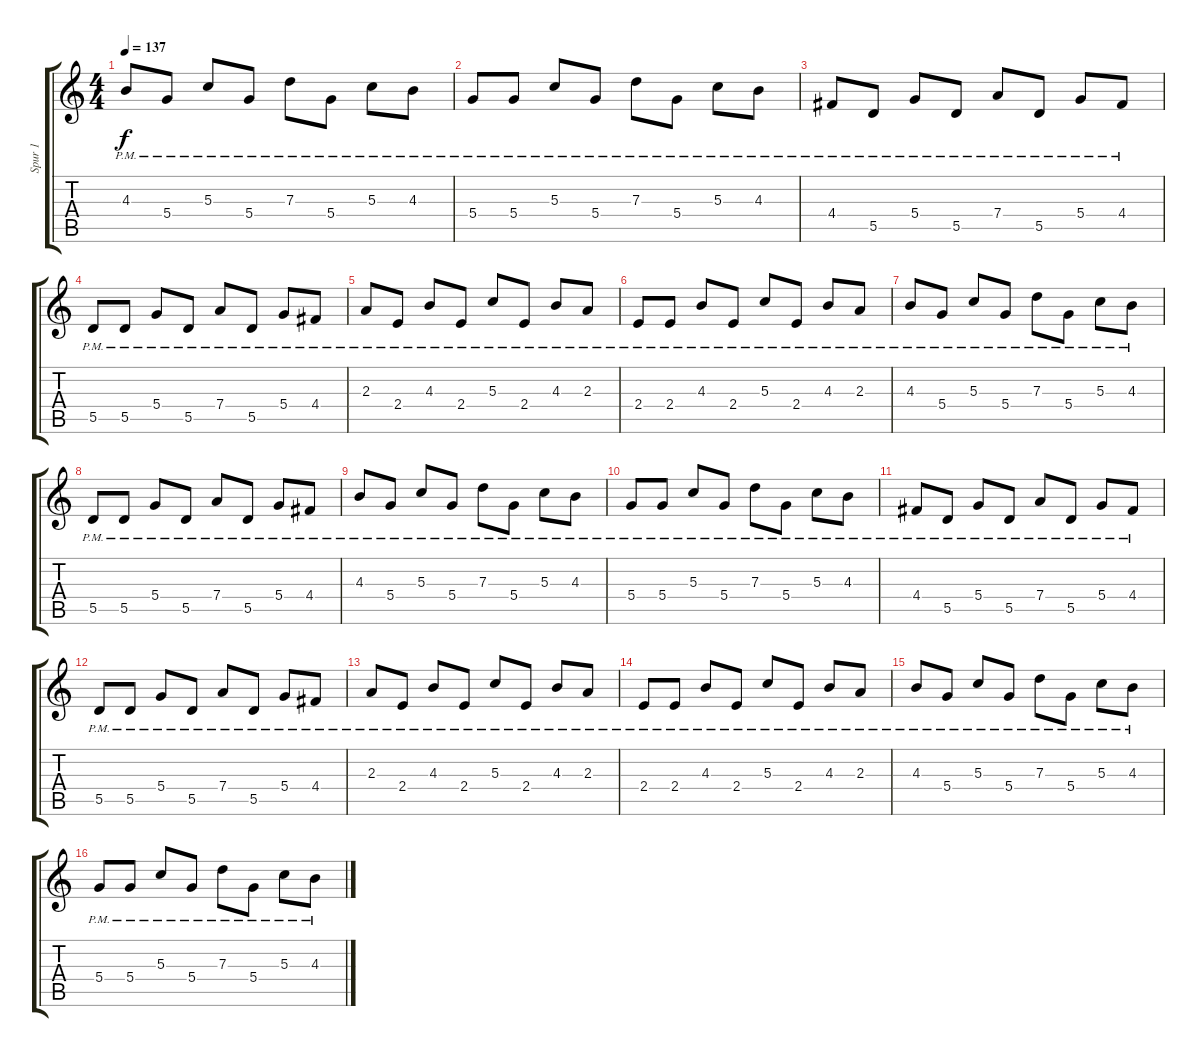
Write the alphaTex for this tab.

\track ("Spur 1" "Spur 1") {instrument overdrivenguitar}
\staff {score tabs}
\tuning (E4 B3 G3 D3 A2 E2) {hide}
\ts (4 4)
\tempo 137
\clef g2
\ks c
4.3{pm}.8{dy f} 5.4{pm}.8 5.3{pm}.8 5.4{pm}.8 7.3{pm}.8 5.4{pm}.8 5.3{pm}.8 4.3{pm}.8 |
5.4{pm}.8 5.4{pm}.8 5.3{pm}.8 5.4{pm}.8 7.3{pm}.8 5.4{pm}.8 5.3{pm}.8 4.3{pm}.8 |
4.4{pm}.8 5.5{pm}.8 5.4{pm}.8 5.5{pm}.8 7.4{pm}.8 5.5{pm}.8 5.4{pm}.8 4.4{pm}.8 |
5.5{pm}.8 5.5{pm}.8 5.4{pm}.8 5.5{pm}.8 7.4{pm}.8 5.5{pm}.8 5.4{pm}.8 4.4{pm}.8 |
2.3{pm}.8 2.4{pm}.8 4.3{pm}.8 2.4{pm}.8 5.3{pm}.8 2.4{pm}.8 4.3{pm}.8 2.3{pm}.8 |
2.4{pm}.8 2.4{pm}.8 4.3{pm}.8 2.4{pm}.8 5.3{pm}.8 2.4{pm}.8 4.3{pm}.8 2.3{pm}.8 |
4.3{pm}.8 5.4{pm}.8 5.3{pm}.8 5.4{pm}.8 7.3{pm}.8 5.4{pm}.8 5.3{pm}.8 4.3{pm}.8 |
5.5{pm}.8 5.5{pm}.8 5.4{pm}.8 5.5{pm}.8 7.4{pm}.8 5.5{pm}.8 5.4{pm}.8 4.4{pm}.8 |
4.3{pm}.8 5.4{pm}.8 5.3{pm}.8 5.4{pm}.8 7.3{pm}.8 5.4{pm}.8 5.3{pm}.8 4.3{pm}.8 |
5.4{pm}.8 5.4{pm}.8 5.3{pm}.8 5.4{pm}.8 7.3{pm}.8 5.4{pm}.8 5.3{pm}.8 4.3{pm}.8 |
4.4{pm}.8 5.5{pm}.8 5.4{pm}.8 5.5{pm}.8 7.4{pm}.8 5.5{pm}.8 5.4{pm}.8 4.4{pm}.8 |
5.5{pm}.8 5.5{pm}.8 5.4{pm}.8 5.5{pm}.8 7.4{pm}.8 5.5{pm}.8 5.4{pm}.8 4.4{pm}.8 |
2.3{pm}.8 2.4{pm}.8 4.3{pm}.8 2.4{pm}.8 5.3{pm}.8 2.4{pm}.8 4.3{pm}.8 2.3{pm}.8 |
2.4{pm}.8 2.4{pm}.8 4.3{pm}.8 2.4{pm}.8 5.3{pm}.8 2.4{pm}.8 4.3{pm}.8 2.3{pm}.8 |
4.3{pm}.8 5.4{pm}.8 5.3{pm}.8 5.4{pm}.8 7.3{pm}.8 5.4{pm}.8 5.3{pm}.8 4.3{pm}.8 |
5.4{pm}.8 5.4{pm}.8 5.3{pm}.8 5.4{pm}.8 7.3{pm}.8 5.4{pm}.8 5.3{pm}.8 4.3{pm}.8
